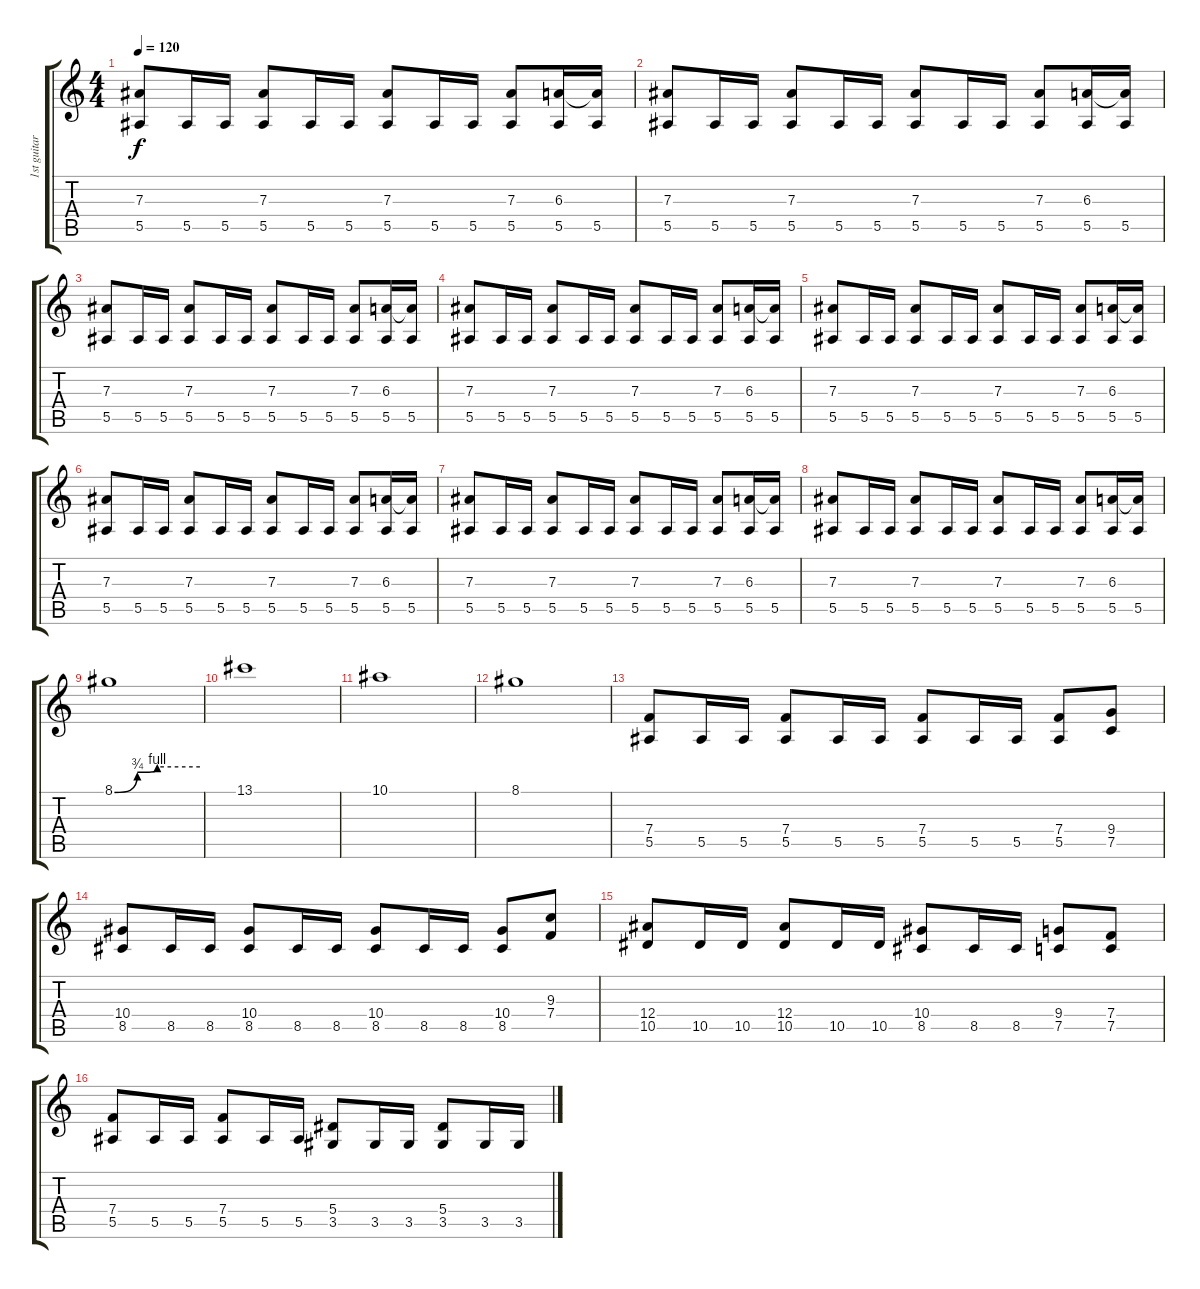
\track ("1st guitar" "1st guitar") {instrument distortionguitar}
\staff {score tabs}
\tuning (C4 G3 Eb3 Bb2 F2 C2) {hide}
\ts (4 4)
\tempo 120
\clef g2
\ks c
(7.3 5.5).8{dy f} 5.5.16 5.5.16 (7.3 5.5).8 5.5.16 5.5.16 (7.3 5.5).8 5.5.16 5.5.16 (7.3 5.5).8 (6.3 5.5).16 (6.3{t} 5.5).16 |
(7.3 5.5).8 5.5.16 5.5.16 (7.3 5.5).8 5.5.16 5.5.16 (7.3 5.5).8 5.5.16 5.5.16 (7.3 5.5).8 (6.3 5.5).16 (6.3{t} 5.5).16 |
(7.3 5.5).8 5.5.16 5.5.16 (7.3 5.5).8 5.5.16 5.5.16 (7.3 5.5).8 5.5.16 5.5.16 (7.3 5.5).8 (6.3 5.5).16 (6.3{t} 5.5).16 |
(7.3 5.5).8 5.5.16 5.5.16 (7.3 5.5).8 5.5.16 5.5.16 (7.3 5.5).8 5.5.16 5.5.16 (7.3 5.5).8 (6.3 5.5).16 (6.3{t} 5.5).16 |
(7.3 5.5).8 5.5.16 5.5.16 (7.3 5.5).8 5.5.16 5.5.16 (7.3 5.5).8 5.5.16 5.5.16 (7.3 5.5).8 (6.3 5.5).16 (6.3{t} 5.5).16 |
(7.3 5.5).8 5.5.16 5.5.16 (7.3 5.5).8 5.5.16 5.5.16 (7.3 5.5).8 5.5.16 5.5.16 (7.3 5.5).8 (6.3 5.5).16 (6.3{t} 5.5).16 |
(7.3 5.5).8 5.5.16 5.5.16 (7.3 5.5).8 5.5.16 5.5.16 (7.3 5.5).8 5.5.16 5.5.16 (7.3 5.5).8 (6.3 5.5).16 (6.3{t} 5.5).16 |
(7.3 5.5).8 5.5.16 5.5.16 (7.3 5.5).8 5.5.16 5.5.16 (7.3 5.5).8 5.5.16 5.5.16 (7.3 5.5).8 (6.3 5.5).16 (6.3{t} 5.5).16 |
8.1{be (custom 0 0 16 3 30 4 60 4)}.1 |
13.1.1 |
10.1.1 |
8.1.1 |
(7.4 5.5).8 5.5.16 5.5.16 (7.4 5.5).8 5.5.16 5.5.16 (7.4 5.5).8 5.5.16 5.5.16 (7.4 5.5).8 (9.4 7.5).8 |
(10.4 8.5).8 8.5.16 8.5.16 (10.4 8.5).8 8.5.16 8.5.16 (10.4 8.5).8 8.5.16 8.5.16 (10.4 8.5).8 (9.3 7.4).8 |
(12.4 10.5).8 10.5.16 10.5.16 (12.4 10.5).8 10.5.16 10.5.16 (10.4 8.5).8 8.5.16 8.5.16 (9.4 7.5).8 (7.4 7.5).8 |
(7.4 5.5).8 5.5.16 5.5.16 (7.4 5.5).8 5.5.16 5.5.16 (5.4 3.5).8 3.5.16 3.5.16 (5.4 3.5).8 3.5.16 3.5.16
